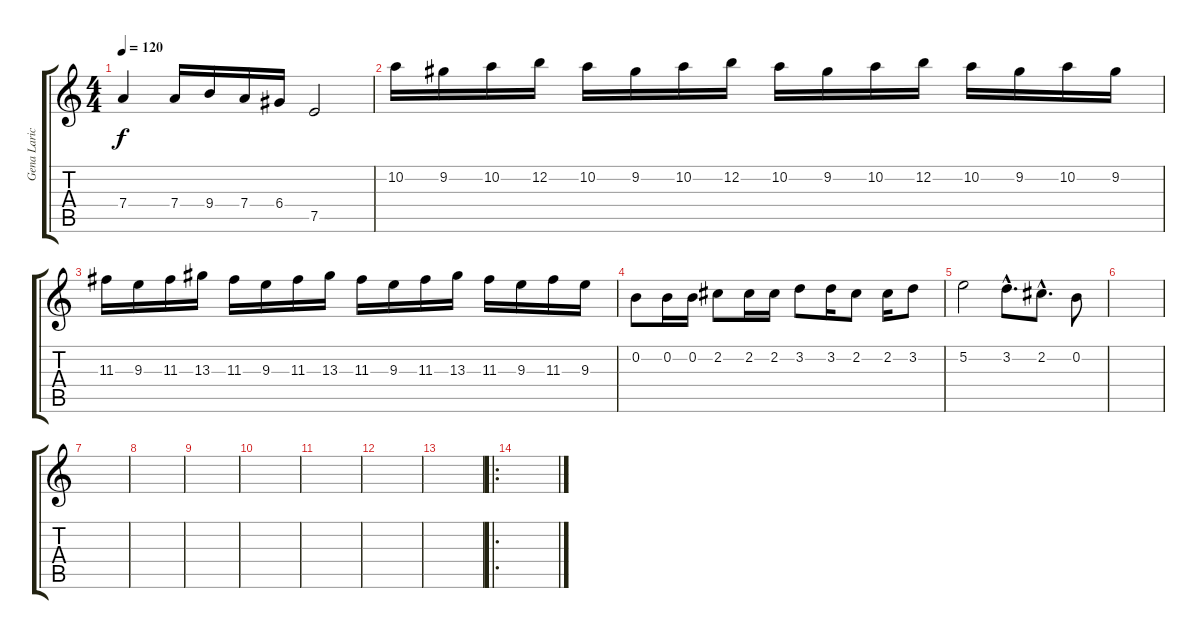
\track ("Gena Larichkin" "Gena Laric") {instrument distortionguitar}
\staff {score tabs}
\tuning (E4 B3 G3 D3 A2 E2) {hide}
\ts (4 4)
\tempo 120
\clef g2
\ks c
7.4.4{dy f} 7.4.16 9.4.16 7.4.16 6.4.16 7.5.2 |
10.2.16 9.2.16 10.2.16 12.2.16 10.2.16 9.2.16 10.2.16 12.2.16 10.2.16 9.2.16 10.2.16 12.2.16 10.2.16 9.2.16 10.2.16 9.2.16 |
11.3.16 9.3.16 11.3.16 13.3.16 11.3.16 9.3.16 11.3.16 13.3.16 11.3.16 9.3.16 11.3.16 13.3.16 11.3.16 9.3.16 11.3.16 9.3.16 |
0.2.8 0.2.16 0.2.16 2.2.8 2.2.16 2.2.16 3.2.8 3.2.16 2.2.8 2.2.16 3.2.8 |
5.2.2 3.2{hac}.8{d} 2.2{hac}.8{d} 0.2.8 |
|
|
|
|
|
|
|
|
\ro
